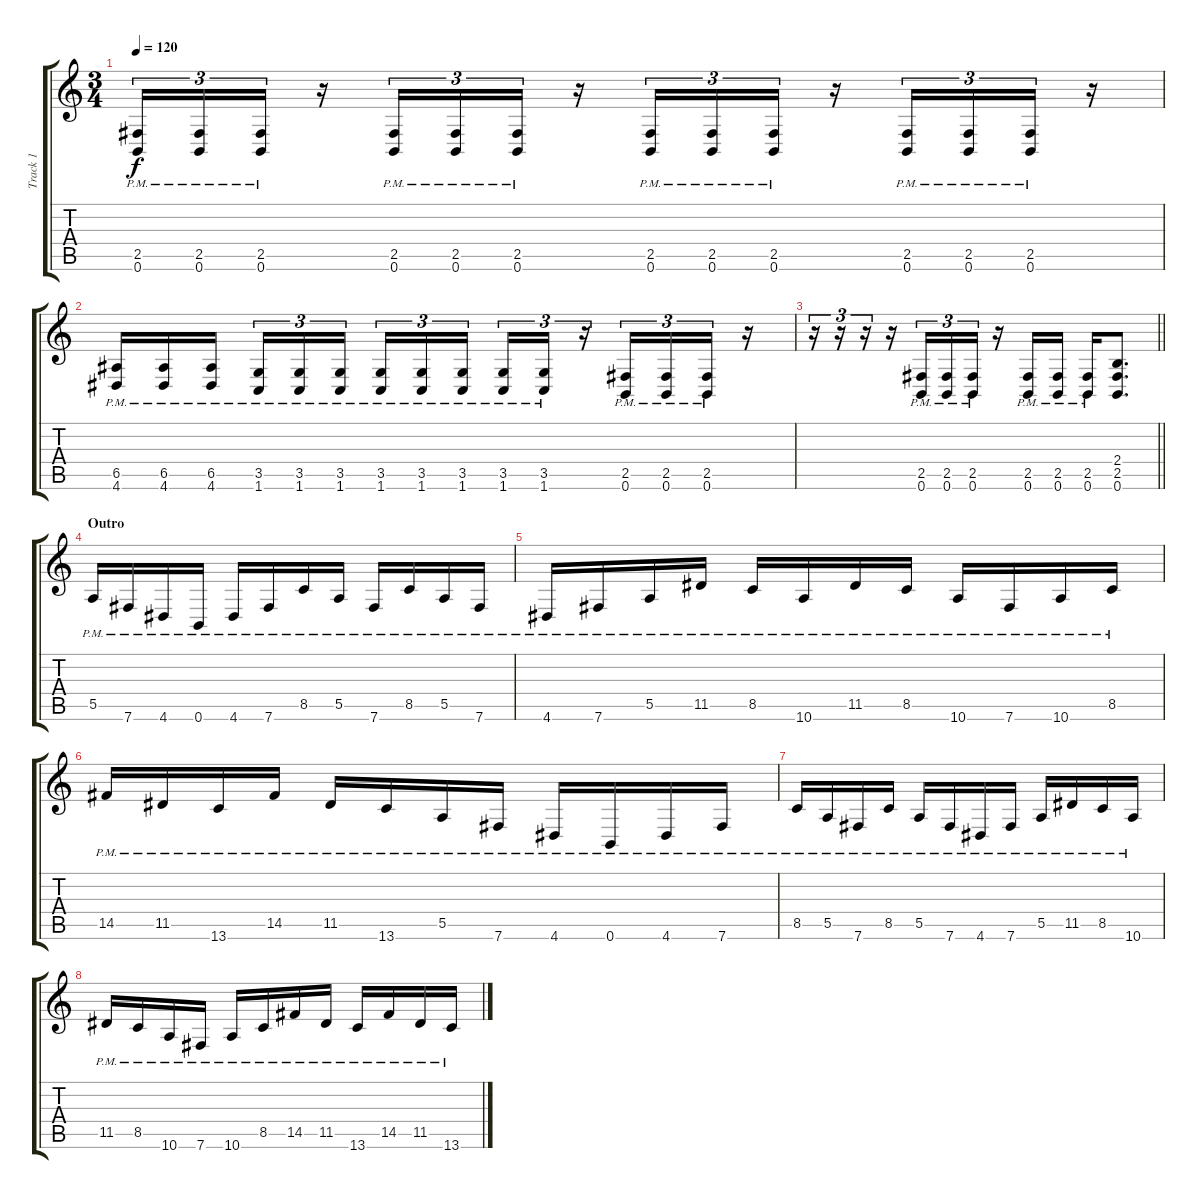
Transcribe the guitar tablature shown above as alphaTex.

\track ("Track 1" "Track 1") {instrument distortionguitar}
\staff {score tabs}
\tuning (B3 Gb3 D3 A2 E2 B1) {hide}
\ts (3 4)
\tempo 120
\clef g2
\ks c
(2.5{pm} 0.6{pm}).16{tu (3 2) dy f} (2.5{pm} 0.6{pm}).16{tu (3 2)} (2.5{pm} 0.6{pm}).16{tu (3 2)} r.16 (2.5{pm} 0.6{pm}).16{tu (3 2)} (2.5{pm} 0.6{pm}).16{tu (3 2)} (2.5{pm} 0.6{pm}).16{tu (3 2)} r.16 (2.5{pm} 0.6{pm}).16{tu (3 2)} (2.5{pm} 0.6{pm}).16{tu (3 2)} (2.5{pm} 0.6{pm}).16{tu (3 2)} r.16 (2.5{pm} 0.6{pm}).16{tu (3 2)} (2.5{pm} 0.6{pm}).16{tu (3 2)} (2.5{pm} 0.6{pm}).16{tu (3 2)} r.16 |
(6.5{pm} 4.6{pm}).16 (6.5{pm} 4.6{pm}).16 (6.5{pm} 4.6{pm}).16{beam splitsecondary} (3.5{pm} 1.6{pm}).16{tu (3 2)} (3.5{pm} 1.6{pm}).16{tu (3 2)} (3.5{pm} 1.6{pm}).16{tu (3 2) beam splitsecondary} (3.5{pm} 1.6{pm}).16{tu (3 2)} (3.5{pm} 1.6{pm}).16{tu (3 2)} (3.5{pm} 1.6{pm}).16{tu (3 2) beam splitsecondary} (3.5{pm} 1.6{pm}).16{tu (3 2)} (3.5{pm} 1.6{pm}).16{tu (3 2)} r.16{tu (3 2)} (2.5{pm} 0.6{pm}).16{tu (3 2)} (2.5{pm} 0.6{pm}).16{tu (3 2)} (2.5{pm} 0.6{pm}).16{tu (3 2)} r.16 |
\barLineRight lightlight
r.16{tu (3 2)} r.16{tu (3 2)} r.16{tu (3 2)} r.16 (2.5{pm} 0.6{pm}).16{tu (3 2)} (2.5{pm} 0.6{pm}).16{tu (3 2)} (2.5{pm} 0.6{pm}).16{tu (3 2)} r.16 (2.5{pm} 0.6{pm}).16 (2.5{pm} 0.6{pm}).16 (2.5{pm} 0.6{pm}).16 (2.4 2.5 0.6).8{d} |
\section ("" "Outro")
5.5{pm}.16 7.6{pm}.16 4.6{pm}.16 0.6{pm}.16 4.6{pm}.16 7.6{pm}.16 8.5{pm}.16 5.5{pm}.16 7.6{pm}.16 8.5{pm}.16 5.5{pm}.16 7.6{pm}.16 |
4.6{pm}.16 7.6{pm}.16 5.5{pm}.16 11.5{pm}.16 8.5{pm}.16 10.6{pm}.16 11.5{pm}.16 8.5{pm}.16 10.6{pm}.16 7.6{pm}.16 10.6{pm}.16 8.5{pm}.16 |
14.5{pm}.16 11.5{pm}.16 13.6{pm}.16 14.5{pm}.16 11.5{pm}.16 13.6{pm}.16 5.5{pm}.16 7.6{pm}.16 4.6{pm}.16 0.6{pm}.16 4.6{pm}.16 7.6{pm}.16 |
8.5{pm}.16 5.5{pm}.16 7.6{pm}.16 8.5{pm}.16 5.5{pm}.16 7.6{pm}.16 4.6{pm}.16 7.6{pm}.16 5.5{pm}.16 11.5{pm}.16 8.5{pm}.16 10.6{pm}.16 |
11.5{pm}.16 8.5{pm}.16 10.6{pm}.16 7.6{pm}.16 10.6{pm}.16 8.5{pm}.16 14.5{pm}.16 11.5{pm}.16 13.6{pm}.16 14.5{pm}.16 11.5{pm}.16 13.6{pm}.16
